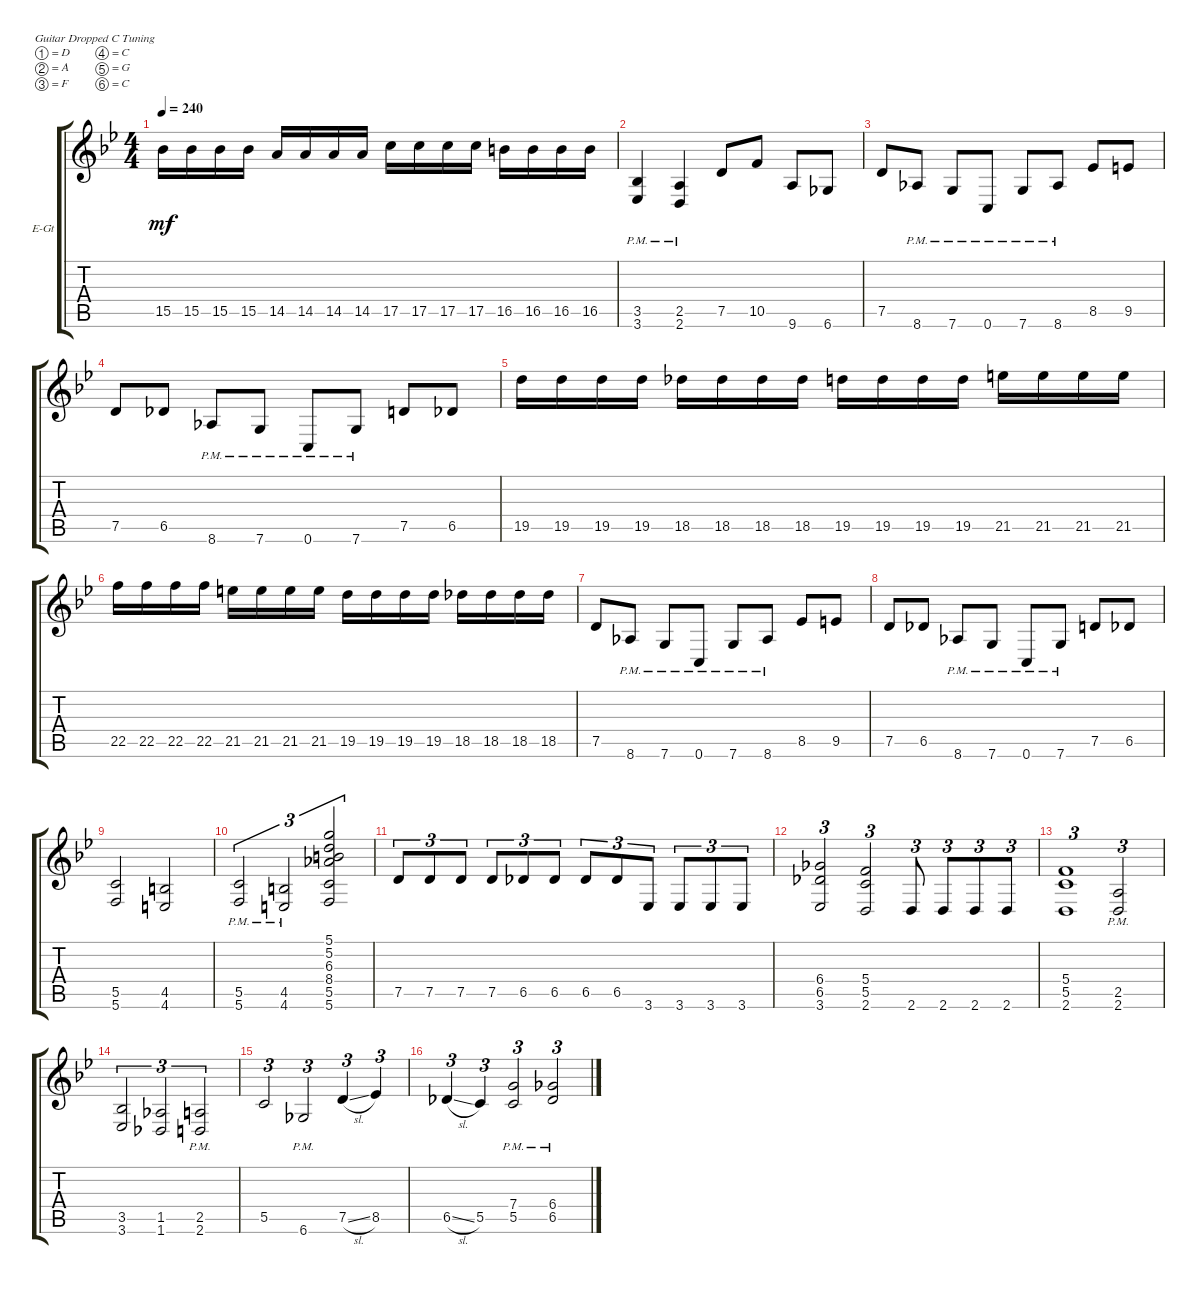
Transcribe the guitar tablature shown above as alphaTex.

\defaultSystemsLayout 4
\bracketExtendMode groupsimilarinstruments
\firstSystemTrackNameOrientation horizontal
\otherSystemsTrackNameOrientation horizontal
\track ("Electric Guitar" "E-Gt") {instrument overdrivenguitar}
\staff {score tabs}
\tuning (D4 A3 F3 C3 G2 C2)
\ts (4 4)
\tempo 240
\clef g2
\ks bb
15.5{acc forcenatural}.16{dy mf beam Down} 15.5{acc forcenatural}.16{beam Down} 15.5{acc forcenatural}.16{beam Down} 15.5{acc forcenatural}.16{beam Down} 14.5{acc forcenatural}.16{beam Up} 14.5{acc forcenatural}.16{beam Up} 14.5{acc forcenatural}.16{beam Up} 14.5{acc forcenatural}.16{beam Up} 17.5{acc forcenatural}.16{beam Down} 17.5{acc forcenatural}.16{beam Down} 17.5{acc forcenatural}.16{beam Down} 17.5{acc forcenatural}.16{beam Down} 16.5{acc #}.16{beam Down} 16.5{acc #}.16{beam Down} 16.5{acc #}.16{beam Down} 16.5{acc #}.16{beam Down} |
(3.6{pm acc forcenatural} 3.5{pm acc forcenatural}).4{beam Up} (2.6{pm acc forcenatural} 2.5{pm acc forcenatural}).4{beam Up} 7.5{acc forcenatural}.8{beam Up} 10.5{acc forcenatural}.8{beam Up} 9.6{acc forcenatural}.8{beam Up} 6.6{acc b}.8{beam Up} |
7.5{acc forcenatural}.8{beam Up} 8.6{pm acc b}.8{beam Up} 7.6{pm acc forcenatural}.8{beam Up} 0.6{pm acc forcenatural}.8{beam Up} 7.6{pm acc forcenatural}.8{beam Up} 8.6{pm acc b}.8{beam Up} 8.5{acc forcenatural}.8{beam Up} 9.5{acc #}.8{beam Up} |
7.5{acc forcenatural}.8{beam Up} 6.5{acc b}.8{beam Up} 8.6{pm acc b}.8{beam Up} 7.6{pm acc forcenatural}.8{beam Up} 0.6{pm acc forcenatural}.8{beam Up} 7.6{pm acc forcenatural}.8{beam Up} 7.5{acc forcenatural}.8{beam Up} 6.5{acc b}.8{beam Up} |
19.5{acc forcenatural}.16{beam Down} 19.5{acc forcenatural}.16{beam Down} 19.5{acc forcenatural}.16{beam Down} 19.5{acc forcenatural}.16{beam Down} 18.5{acc b}.16{beam Down} 18.5{acc b}.16{beam Down} 18.5{acc b}.16{beam Down} 18.5{acc b}.16{beam Down} 19.5{acc forcenatural}.16{beam Down} 19.5{acc forcenatural}.16{beam Down} 19.5{acc forcenatural}.16{beam Down} 19.5{acc forcenatural}.16{beam Down} 21.5{acc #}.16{beam Down} 21.5{acc #}.16{beam Down} 21.5{acc #}.16{beam Down} 21.5{acc #}.16{beam Down} |
22.5{acc forcenatural}.16{beam Down} 22.5{acc forcenatural}.16{beam Down} 22.5{acc forcenatural}.16{beam Down} 22.5{acc forcenatural}.16{beam Down} 21.5{acc #}.16{beam Down} 21.5{acc #}.16{beam Down} 21.5{acc #}.16{beam Down} 21.5{acc #}.16{beam Down} 19.5{acc forcenatural}.16{beam Down} 19.5{acc forcenatural}.16{beam Down} 19.5{acc forcenatural}.16{beam Down} 19.5{acc forcenatural}.16{beam Down} 18.5{acc b}.16{beam Down} 18.5{acc b}.16{beam Down} 18.5{acc b}.16{beam Down} 18.5{acc b}.16{beam Down} |
7.5{acc forcenatural}.8{beam Up} 8.6{pm acc b}.8{beam Up} 7.6{pm acc forcenatural}.8{beam Up} 0.6{pm acc forcenatural}.8{beam Up} 7.6{pm acc forcenatural}.8{beam Up} 8.6{pm acc b}.8{beam Up} 8.5{acc forcenatural}.8{beam Up} 9.5{acc #}.8{beam Up} |
7.5{acc forcenatural}.8{beam Up} 6.5{acc b}.8{beam Up} 8.6{pm acc b}.8{beam Up} 7.6{pm acc forcenatural}.8{beam Up} 0.6{pm acc forcenatural}.8{beam Up} 7.6{pm acc forcenatural}.8{beam Up} 7.5{acc forcenatural}.8{beam Up} 6.5{acc b}.8{beam Up} |
(5.6{acc forcenatural} 5.5{acc forcenatural}).2{beam Up} (4.6{acc #} 4.5{acc #}).2{beam Up} |
(5.6{pm acc forcenatural} 5.5{pm acc forcenatural}).2{tu (3 2) beam Up} (4.6{pm acc #} 4.5{pm acc #}).2{tu (3 2) beam Up} (5.6{acc forcenatural} 5.5{acc forcenatural} 8.4{acc b} 6.3{acc #} 5.2{acc forcenatural} 5.1{acc forcenatural}).2{tu (3 2) beam Up} |
7.5{acc forcenatural}.8{tu (3 2) beam Up} 7.5{acc forcenatural}.8{tu (3 2) beam Up} 7.5{acc forcenatural}.8{tu (3 2) beam Up} 7.5{acc forcenatural}.8{tu (3 2) beam Up} 6.5{acc b}.8{tu (3 2) beam Up} 6.5{acc b}.8{tu (3 2) beam Up} 6.5{acc b}.8{tu (3 2) beam Up} 6.5{acc b}.8{tu (3 2) beam Up} 3.6{acc forcenatural}.8{tu (3 2) beam Up} 3.6{acc forcenatural}.8{tu (3 2) beam Up} 3.6{acc forcenatural}.8{tu (3 2) beam Up} 3.6{acc forcenatural}.8{tu (3 2) beam Up} |
(3.6{acc forcenatural} 6.5{acc b} 6.4{acc b}).2{tu (3 2) beam Up} (2.6{acc forcenatural} 5.5{acc forcenatural} 5.4{acc forcenatural}).2{tu (3 2) beam Up} 2.6{acc forcenatural}.8{tu (3 2) beam Up} 2.6{acc forcenatural}.8{tu (3 2) beam Up} 2.6{acc forcenatural}.8{tu (3 2) beam Up} 2.6{acc forcenatural}.8{tu (3 2) beam Up} |
(2.6{acc forcenatural} 5.5{acc forcenatural} 5.4{acc forcenatural}).1{tu (3 2) beam Up} (2.6{pm acc forcenatural} 2.5{pm acc forcenatural}).2{tu (3 2) beam Up} |
(3.6{acc forcenatural} 3.5{acc forcenatural}).2{tu (3 2) beam Up} (1.6{acc b} 1.5{acc b}).2{tu (3 2) beam Up} (2.6{pm acc forcenatural} 2.5{pm acc forcenatural}).2{tu (3 2) beam Up} |
5.5{acc forcenatural}.2{tu (3 2) beam Up} 6.6{pm acc b}.2{tu (3 2) beam Up} 7.5{sl acc forcenatural}.4{tu (3 2) beam Up} 8.5{acc forcenatural}.4{tu (3 2) beam Up} |
6.5{sl acc b}.4{tu (3 2) beam Up} 5.5{acc forcenatural}.4{tu (3 2) beam Up} (5.5{pm acc forcenatural} 7.4{pm acc forcenatural}).2{tu (3 2) beam Up} (6.4{pm acc b} 6.5{pm acc b}).2{tu (3 2) beam Up}
